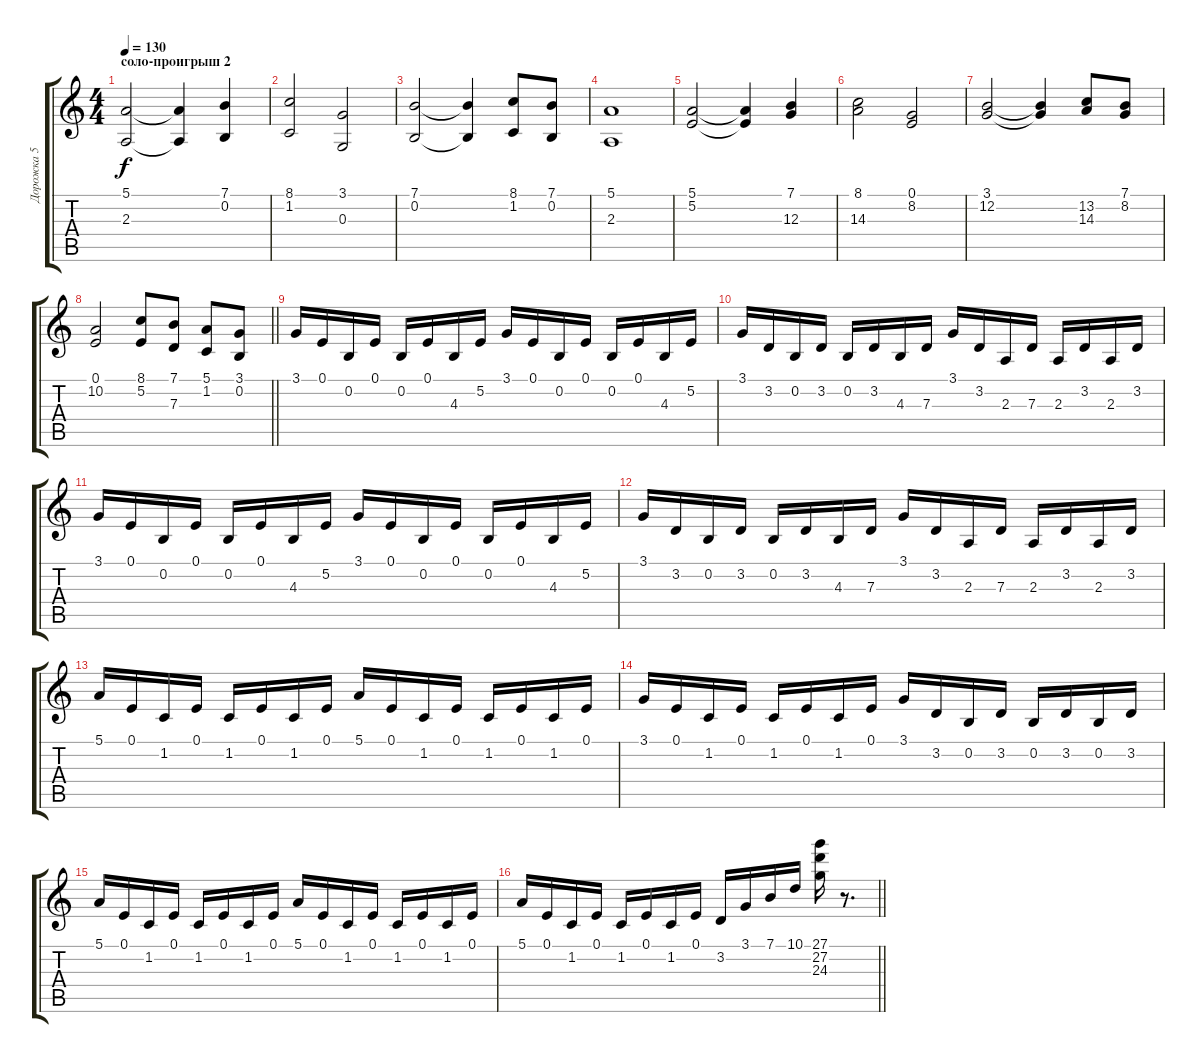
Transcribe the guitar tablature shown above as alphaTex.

\track ("Дорожка 5" "Дорожка 5") {instrument electricgrandpiano}
\staff {score tabs}
\tuning (E4 B3 G3 D3 A2 E2) {hide}
\ts (4 4)
\section ("" "соло-проигрыш 2")
\tempo 130
\clef g2
\ks c
(5.1 2.3).2{dy f} (5.1{t} 2.3{t}).4 (7.1 0.2).4 |
(8.1 1.2).2 (3.1 0.3).2 |
(7.1 0.2).2 (7.1{t} 0.2{t}).4 (8.1 1.2).8 (7.1 0.2).8 |
(5.1 2.3).1 |
(5.1 5.2).2 (5.1{t} 5.2{t}).4 (7.1 12.3).4 |
(8.1 14.3).2 (0.1 8.2).2 |
(3.1 12.2).2 (3.1{t} 12.2{t}).4 (13.2 14.3).8 (7.1 8.2).8 |
\barLineRight lightlight
(0.1 10.2).2 (8.1 5.2).8 (7.1 7.3).8 (5.1 1.2).8 (3.1 0.2).8 |
3.1.16 0.1.16 0.2.16 0.1.16 0.2.16 0.1.16 4.3.16 5.2.16 3.1.16 0.1.16 0.2.16 0.1.16 0.2.16 0.1.16 4.3.16 5.2.16 |
3.1.16 3.2.16 0.2.16 3.2.16 0.2.16 3.2.16 4.3.16 7.3.16 3.1.16 3.2.16 2.3.16 7.3.16 2.3.16 3.2.16 2.3.16 3.2.16 |
3.1.16 0.1.16 0.2.16 0.1.16 0.2.16 0.1.16 4.3.16 5.2.16 3.1.16 0.1.16 0.2.16 0.1.16 0.2.16 0.1.16 4.3.16 5.2.16 |
3.1.16 3.2.16 0.2.16 3.2.16 0.2.16 3.2.16 4.3.16 7.3.16 3.1.16 3.2.16 2.3.16 7.3.16 2.3.16 3.2.16 2.3.16 3.2.16 |
5.1.16 0.1.16 1.2.16 0.1.16 1.2.16 0.1.16 1.2.16 0.1.16 5.1.16 0.1.16 1.2.16 0.1.16 1.2.16 0.1.16 1.2.16 0.1.16 |
3.1.16 0.1.16 1.2.16 0.1.16 1.2.16 0.1.16 1.2.16 0.1.16 3.1.16 3.2.16 0.2.16 3.2.16 0.2.16 3.2.16 0.2.16 3.2.16 |
5.1.16 0.1.16 1.2.16 0.1.16 1.2.16 0.1.16 1.2.16 0.1.16 5.1.16 0.1.16 1.2.16 0.1.16 1.2.16 0.1.16 1.2.16 0.1.16 |
\barLineRight lightlight
5.1.16 0.1.16 1.2.16 0.1.16 1.2.16 0.1.16 1.2.16 0.1.16 3.2.16 3.1.16 7.1.16 10.1.16 (27.1 27.2 24.3).16 r.8{d}
